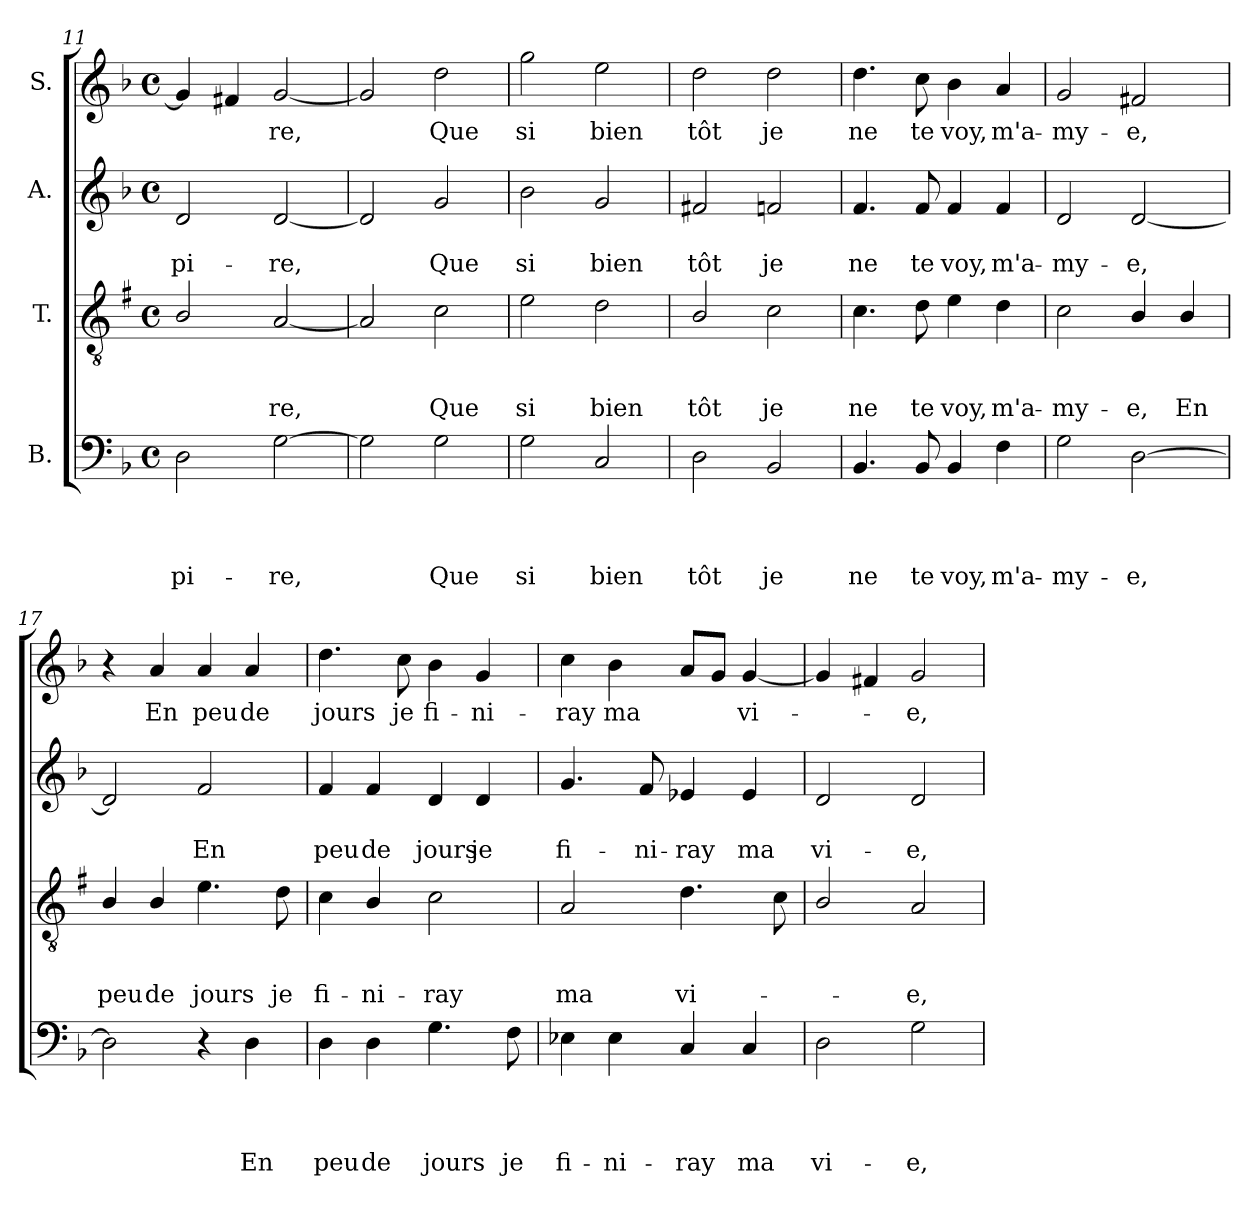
**kern	**text	**text	**text	**text	**kern	**text	**text	**text	**kern	**text	**text	**kern	**text
*part4	*part4	*part4	*part4	*part4	*part3	*part3	*part3	*part3	*part2	*part2	*part2	*part1	*part1
*staff4	*staff4	*staff4	*staff4	*staff4	*staff3	*staff3	*staff3	*staff3	*staff2	*staff2	*staff2	*staff1	*staff1
*I"B.	*	*	*	*	*I"T.	*	*	*	*I"A.	*	*	*I"S.	*
!!LO:LB:g=z
*clefF4	*	*	*	*	*clefGv2	*	*	*	*clefG2	*	*	*clefG2	*
*	*	*	*	*	*ITrd1c2	*	*	*	*	*	*	*	*
*k[b-]	*	*	*	*	*k[b-]	*	*	*	*k[b-]	*	*	*k[b-]	*
*F:	*	*	*	*	*F:	*	*	*	*F:	*	*	*F:	*
*M4/4	*	*	*	*	*M4/4	*	*	*	*M4/4	*	*	*M4/4	*
*met(c)	*	*	*	*	*met(c)	*	*	*	*met(c)	*	*	*met(c)	*
=11	=11	=11	=11	=11	=11	=11	=11	=11	=11	=11	=11	=11	=11
2D\	.	.	.	-pi-	2A/	.	.	.	2d/	.	-pi-	4g/]	.
.	.	.	.	.	.	.	.	.	.	.	.	4f#X/	.
[2G\	.	.	.	-re,	[2G/	.	.	-re,	[2d/	.	-re,	[2g/	-re,
=12	=12	=12	=12	=12	=12	=12	=12	=12	=12	=12	=12	=12	=12
2G\]	.	.	.	.	2G/]	.	.	.	2d/]	.	.	2g/]	.
2G\	.	.	.	Que	2B-\	.	.	Que	2g/	.	Que	2dd\	Que
=13	=13	=13	=13	=13	=13	=13	=13	=13	=13	=13	=13	=13	=13
2G\	.	.	.	si	2d\	.	.	si	2b-\	.	si	2gg\	si
2C/	.	.	.	bien	2c\	.	.	bien	2g/	.	bien	2ee\	bien
=14	=14	=14	=14	=14	=14	=14	=14	=14	=14	=14	=14	=14	=14
2D\	.	.	.	tôt	2A/	.	.	tôt	2f#X/	.	tôt	2dd\	tôt
2BB-/	.	.	.	je	2B-\	.	.	je	2fn/	.	je	2dd\	je
=15	=15	=15	=15	=15	=15	=15	=15	=15	=15	=15	=15	=15	=15
4.BB-/	.	.	.	ne	4.B-\	.	.	ne	4.f/	.	ne	4.dd\	ne
8BB-/	.	.	.	te	8c\	.	.	te	8f/	.	te	8cc\	te
4BB-/	.	.	.	voy,	4d\	.	.	voy,	4f/	.	voy,	4b-\	voy,
4F\	.	.	.	m'a-	4c\	.	.	m'a-	4f/	.	m'a-	4a/	m'a-
!!LO:PB:g=z
=16	=16	=16	=16	=16	=16	=16	=16	=16	=16	=16	=16	=16	=16
2G\	.	.	.	-my-	2B-\	.	.	-my-	2d/	.	-my-	2g/	-my-
[2D\	.	.	.	-e,	4A/	.	.	-e,	[2d/	.	-e,	2f#X/	-e,
.	.	.	.	.	4A/	.	.	En	.	.	.	.	.
=17	=17	=17	=17	=17	=17	=17	=17	=17	=17	=17	=17	=17	=17
2D\]	.	.	.	.	4A/	.	.	peu	2d/]	.	.	4r	.
.	.	.	.	.	4A/	.	.	de	.	.	.	4a/	En
4r	.	.	.	.	4.d\	.	.	jours	2f/	.	En	4a/	peu
4D\	.	.	.	En	.	.	.	.	.	.	.	4a/	de
.	.	.	.	.	8c\	.	.	je	.	.	.	.	.
=18	=18	=18	=18	=18	=18	=18	=18	=18	=18	=18	=18	=18	=18
4D\	.	.	.	peu	4B-\	.	.	fi-	4f/	.	peu	4.dd\	jours
4D\	.	.	.	de	4A/	.	.	-ni-	4f/	.	de	.	.
.	.	.	.	.	.	.	.	.	.	.	.	8cc\	je
4.G\	.	.	.	jours	2B-\	.	.	-ray	4d/	.	jours	4b-\	fi-
.	.	.	.	.	.	.	.	.	4d/	.	je	4g/	-ni-
8F\	.	.	.	je	.	.	.	.	.	.	.	.	.
=19	=19	=19	=19	=19	=19	=19	=19	=19	=19	=19	=19	=19	=19
4E-X\	.	.	.	fi-	2G/	.	.	ma	4.g/	.	fi-	4cc\	-ray
4E-\	.	.	.	-ni-	.	.	.	.	.	.	.	4b-\	ma
.	.	.	.	.	.	.	.	.	8f/	.	-ni-	.	.
4C/	.	.	.	-ray	4.c\	.	.	vi-	4e-X/	.	-ray	8a/L	.
.	.	.	.	.	.	.	.	.	.	.	.	8g/J	.
4C/	.	.	.	ma	.	.	.	.	4e-/	.	ma	[4g/	vi-
.	.	.	.	.	8B-\	.	.	.	.	.	.	.	.
=20	=20	=20	=20	=20	=20	=20	=20	=20	=20	=20	=20	=20	=20
2D\	.	.	.	vi-	2A/	.	.	.	2d/	.	vi-	4g/]	.
.	.	.	.	.	.	.	.	.	.	.	.	4f#X/	.
2G\	.	.	.	-e,	2G/	.	.	-e,	2d/	.	-e,	2g/	-e,
=	=	=	=	=	=	=	=	=	=	=	=	=	=
*-	*-	*-	*-	*-	*-	*-	*-	*-	*-	*-	*-	*-	*-
